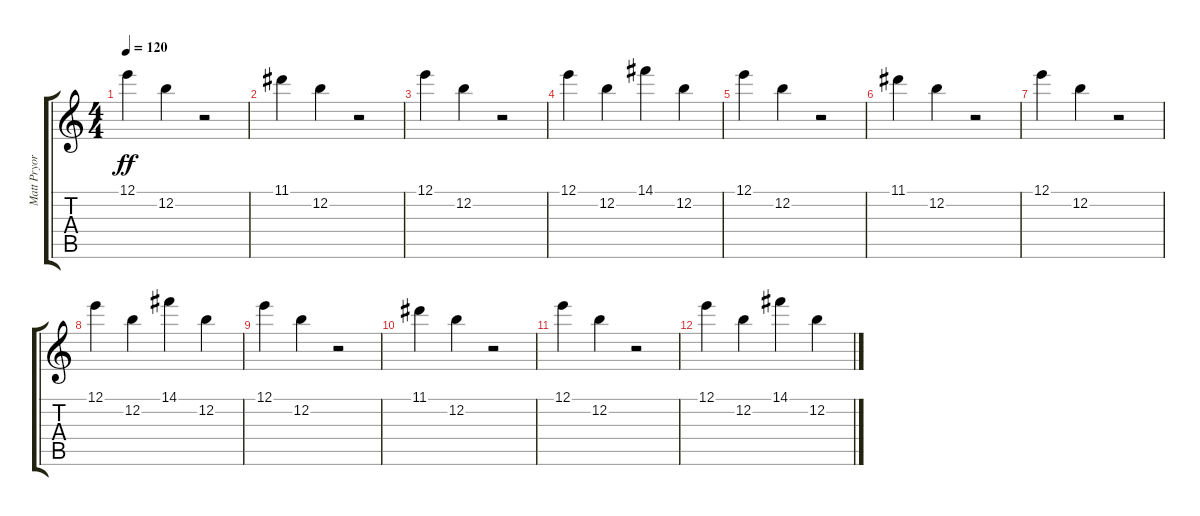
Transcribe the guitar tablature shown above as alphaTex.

\track ("Matt Pryor" "Matt Pryor") {instrument electricguitarclean}
\staff {score tabs}
\tuning (E4 B3 G3 D3 A2 E2) {hide}
\ts (4 4)
\tempo 120
\clef g2
\ks c
12.1.4{dy ff} 12.2.4 r.2 |
11.1.4 12.2.4 r.2 |
12.1.4 12.2.4 r.2 |
12.1.4 12.2.4 14.1.4 12.2.4 |
12.1.4 12.2.4 r.2 |
11.1.4 12.2.4 r.2 |
12.1.4 12.2.4 r.2 |
12.1.4 12.2.4 14.1.4 12.2.4 |
12.1.4 12.2.4 r.2 |
11.1.4 12.2.4 r.2 |
12.1.4 12.2.4 r.2 |
12.1.4 12.2.4 14.1.4 12.2.4
